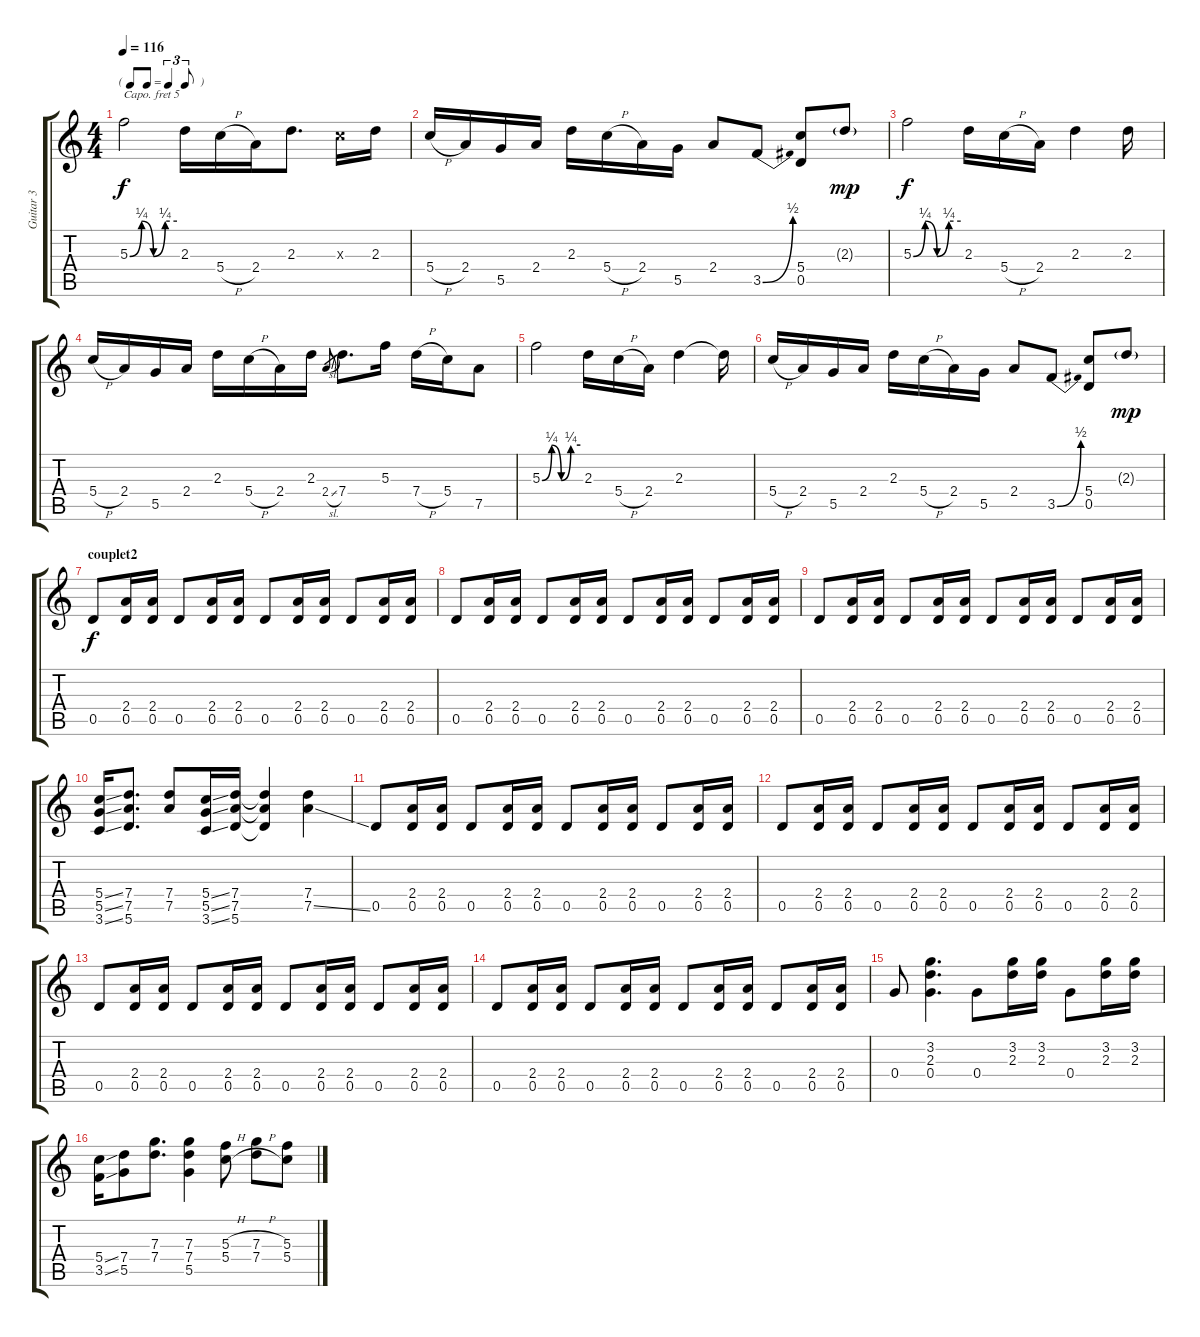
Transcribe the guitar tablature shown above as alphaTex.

\track ("Guitar 3" "Guitar 3") {instrument electricguitarclean}
\staff {score tabs}
\capo 5
\tuning (E4 B3 G3 D3 A2 E2) {hide}
\ts (4 4)
\tf triplet8th
\tempo 116
\clef g2
\ks c
5.3{be (custom 0 0 15 1 30 0 45 1 60 1)}.2{dy f} 2.3.16 5.4{h}.16 2.4.16 2.3.8{d} 0.3{x}.16 2.3.16 |
5.4{h}.16 2.4.16 5.5.16 2.4.16 2.3.16 5.4{h}.16 2.4.16 5.5.16 2.4.8 3.5{be (bend 0 0 60 2)}.8 (5.4 0.5).8 2.3{g}.8{dy mp} |
5.3{be (custom 0 0 15 1 30 0 45 1 60 1)}.2{dy f} 2.3.16 5.4{h}.16 2.4.16 2.3.4 2.3.16 |
5.4{h}.16 2.4.16 5.5.16 2.4.16 2.3.16 5.4{h}.16 2.4.16 2.3.16 2.4{sl}.8{gr} 7.4.8{d} 5.3.16 7.4{h}.16 5.4.16 7.5.8 |
5.3{be (custom 0 0 15 1 30 0 45 1 60 1)}.2 2.3.16 5.4{h}.16 2.4.16 2.3.4 2.3{t}.16 |
5.4{h}.16 2.4.16 5.5.16 2.4.16 2.3.16 5.4{h}.16 2.4.16 5.5.16 2.4.8 3.5{be (bend 0 0 60 2)}.8 (5.4 0.5).8 2.3{g}.8{dy mp} |
\section ("" "couplet2")
0.5.8{dy f volume 8 instrument electricguitarclean} (2.4 0.5).16 (2.4 0.5).16 0.5.8 (2.4 0.5).16 (2.4 0.5).16 0.5.8 (2.4 0.5).16 (2.4 0.5).16 0.5.8 (2.4 0.5).16 (2.4 0.5).16 |
0.5.8 (2.4 0.5).16 (2.4 0.5).16 0.5.8 (2.4 0.5).16 (2.4 0.5).16 0.5.8 (2.4 0.5).16 (2.4 0.5).16 0.5.8 (2.4 0.5).16 (2.4 0.5).16 |
0.5.8 (2.4 0.5).16 (2.4 0.5).16 0.5.8 (2.4 0.5).16 (2.4 0.5).16 0.5.8 (2.4 0.5).16 (2.4 0.5).16 0.5.8 (2.4 0.5).16 (2.4 0.5).16 |
(5.4{ss} 5.5{ss} 3.6{ss}).16{volume 13 instrument distortionguitar} (7.4 7.5 5.6).8{d} (7.4 7.5).8 (5.4{ss} 5.5{ss} 3.6{ss}).16 (7.4 7.5 5.6).16 (7.4{t} 7.5{t} 5.6{t}).4 (7.4 7.5{ss}).4 |
0.5.8{volume 9 instrument electricguitarclean} (2.4 0.5).16 (2.4 0.5).16 0.5.8 (2.4 0.5).16 (2.4 0.5).16 0.5.8 (2.4 0.5).16 (2.4 0.5).16 0.5.8 (2.4 0.5).16 (2.4 0.5).16 |
0.5.8 (2.4 0.5).16 (2.4 0.5).16 0.5.8 (2.4 0.5).16 (2.4 0.5).16 0.5.8 (2.4 0.5).16 (2.4 0.5).16 0.5.8 (2.4 0.5).16 (2.4 0.5).16 |
0.5.8 (2.4 0.5).16 (2.4 0.5).16 0.5.8 (2.4 0.5).16 (2.4 0.5).16 0.5.8 (2.4 0.5).16 (2.4 0.5).16 0.5.8 (2.4 0.5).16 (2.4 0.5).16 |
0.5.8 (2.4 0.5).16 (2.4 0.5).16 0.5.8 (2.4 0.5).16 (2.4 0.5).16 0.5.8 (2.4 0.5).16 (2.4 0.5).16 0.5.8 (2.4 0.5).16 (2.4 0.5).16 |
0.4.8 (3.2 2.3 0.4).4{d} 0.4.8 (3.2 2.3).16 (3.2 2.3).16 0.4.8 (3.2 2.3).16 (3.2 2.3).16 |
(5.4{ss} 3.5{ss}).16{volume 13 instrument distortionguitar} (7.4 5.5).8 (7.3 7.4).8{d} (7.3 7.4 5.5).4 (5.3{h} 5.4{h}).8 (7.3{h} 7.4{h}).8 (5.3 5.4).8
